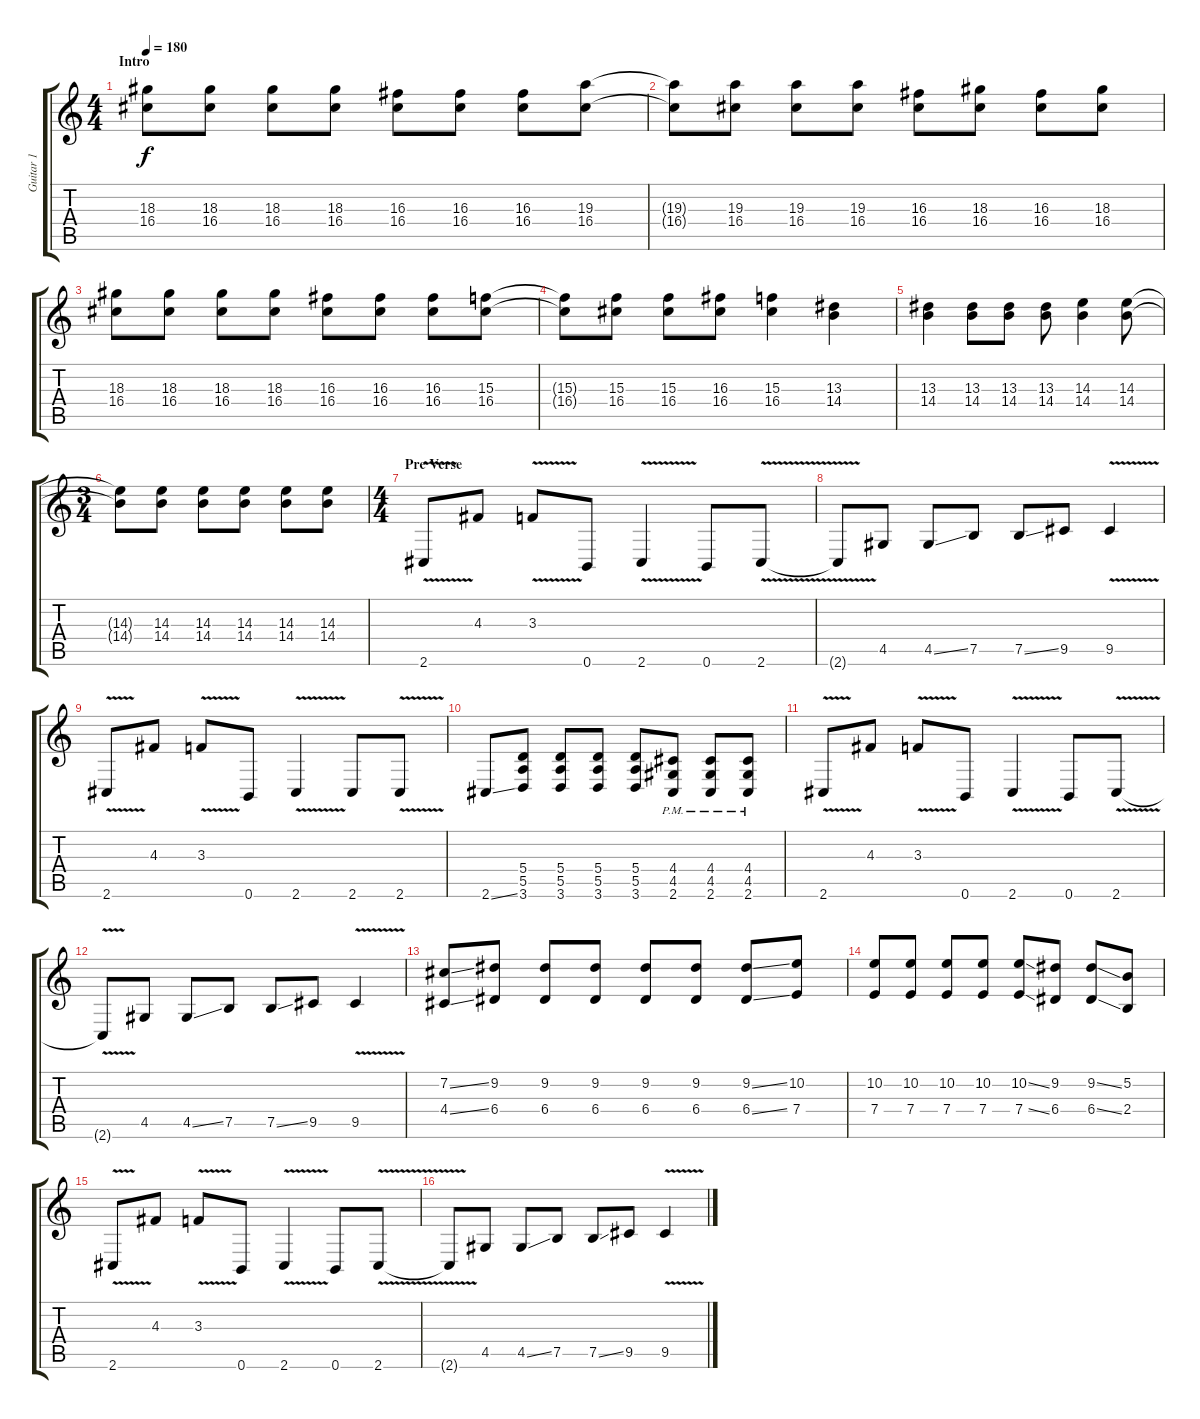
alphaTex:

\track ("Guitar 1" "Guitar 1") {instrument overdrivenguitar}
\staff {score tabs}
\tuning (B3 Gb3 D3 A2 E2 B1) {hide}
\ts (4 4)
\section ("" "Intro")
\tempo 180
\clef g2
\ks c
(18.3 16.4).8{dy f volume 5 instrument overdrivenguitar} (18.3 16.4).8 (18.3 16.4).8 (18.3 16.4).8 (16.3 16.4).8 (16.3 16.4).8 (16.3 16.4).8 (19.3 16.4).8 |
(19.3{t} 16.4{t}).8{volume 7} (19.3 16.4).8 (19.3 16.4).8 (19.3 16.4).8 (16.3 16.4).8 (18.3 16.4).8 (16.3 16.4).8 (18.3 16.4).8 |
(18.3 16.4).8{volume 9} (18.3 16.4).8 (18.3 16.4).8 (18.3 16.4).8 (16.3 16.4).8 (16.3 16.4).8 (16.3 16.4).8 (15.3 16.4).8 |
(15.3{t} 16.4{t}).8{volume 11} (15.3 16.4).8 (15.3 16.4).8 (16.3 16.4).8 (15.3 16.4).4 (13.3 14.4).4 |
(13.3 14.4).4{volume 13} (13.3 14.4).8 (13.3 14.4).8 (13.3 14.4).8 (14.3 14.4).4 (14.3 14.4).8 |
\ts (3 4)
(14.3{t} 14.4{t}).8 (14.3 14.4).8 (14.3 14.4).8 (14.3 14.4).8 (14.3 14.4).8 (14.3 14.4).8 |
\ts (4 4)
\section ("" "Pre Verse")
2.6{v}.8 4.3.8 3.3{v}.8 0.6.8 2.6{v}.4 0.6.8 2.6{v}.8 |
2.6{t}.8 4.5.8 4.5{ss}.8 7.5.8 7.5{ss}.8 9.5.8 9.5{v}.4 |
2.6{v}.8 4.3.8 3.3{v}.8 0.6.8 2.6{v}.4 2.6.8 2.6{v}.8 |
2.6{ss}.8 (5.4 5.5 3.6).8 (5.4 5.5 3.6).8 (5.4 5.5 3.6).8 (5.4 5.5 3.6).8 (4.4{pm} 4.5{pm} 2.6{pm}).8 (4.4{pm} 4.5{pm} 2.6{pm}).8 (4.4{pm} 4.5{pm} 2.6{pm}).8 |
2.6{v}.8 4.3.8 3.3{v}.8 0.6.8 2.6{v}.4 0.6.8 2.6{v}.8 |
2.6{t}.8 4.5.8 4.5{ss}.8 7.5.8 7.5{ss}.8 9.5.8 9.5{v}.4 |
(7.2{ss} 4.4{ss}).8 (9.2 6.4).8 (9.2 6.4).8 (9.2 6.4).8 (9.2 6.4).8 (9.2 6.4).8 (9.2{ss} 6.4{ss}).8 (10.2 7.4).8 |
(10.2 7.4).8 (10.2 7.4).8 (10.2 7.4).8 (10.2 7.4).8 (10.2{ss} 7.4{ss}).8 (9.2 6.4).8 (9.2{ss} 6.4{ss}).8 (5.2 2.4).8 |
2.6{v}.8 4.3.8 3.3{v}.8 0.6.8 2.6{v}.4 0.6.8 2.6{v}.8 |
2.6{t}.8 4.5.8 4.5{ss}.8 7.5.8 7.5{ss}.8 9.5.8 9.5{v}.4
